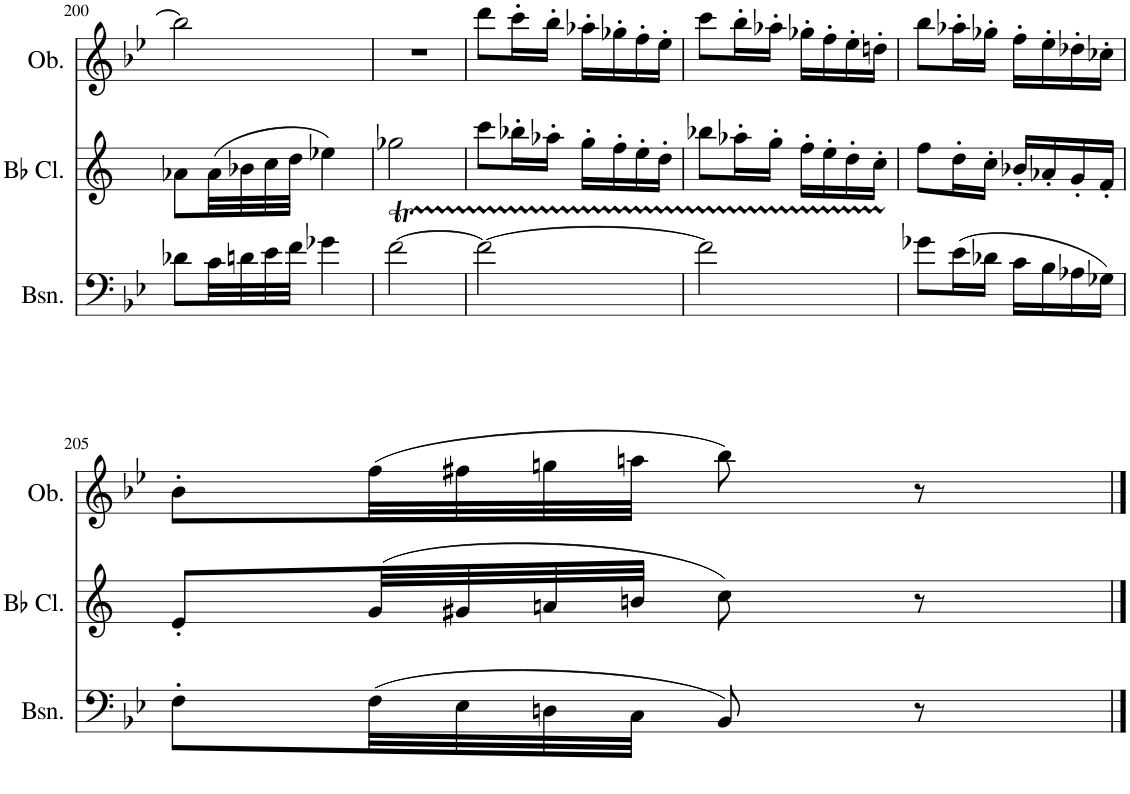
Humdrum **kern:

**kern	**kern	**kern
*part3	*part2	*part1
*staff3	*staff2	*staff1
*I"Bassoon	*I"Bb Clarinet	*I"Oboe
*I'Bsn.	*I'Bb Cl.	*I'Ob.
!!LO:PB:g=z
*clefF4	*clefG2	*clefG2
*	*Trd1c2	*
*k[b-e-]	*k[]	*k[b-e-]
*M2/4	*M2/4	*M2/4
=200	=200	=200
8d-X\L	8a-X\L	2bb-\]
32c\LL	(32a-\LL	.
32dn\	32b-X\	.
32e-\	32cc\	.
32f\JJJ	32dd\JJJ	.
4g-X\	4ee-X\)	.
=201	=201	=201
[2fT\	2gg-X\	2r
=202	=202	=202
2f\_	8ccc\L	8ddd\L
.	16bb-X'\L	16ccc'\L
.	16aa-X'\JJ	16bb-'\JJ
.	16gg'\LL	16aa-X'\LL
.	16ff'\	16gg-X'\
.	16ee'\	16ff'\
.	16dd'\JJ	16ee-'\JJ
=203	=203	=203
2fTTT\]	8bb-X\L	8ccc\L
.	16aa-X'\L	16bb-'\L
.	16gg'\JJ	16aa-X'\JJ
.	16ff'\LL	16gg-X'\LL
.	16ee'\	16ff'\
.	16dd'\	16ee-'\
.	16cc'\JJ	16ddn'\JJ
=204	=204	=204
8g-X\L	8ff\L	8bb-\L
(16e-\L	16dd'\L	16aa-X'\L
16d-X\JJ	16cc'\JJ	16gg-X'\JJ
16c\LL	16b-X'/LL	16ff'\LL
16B-\	16a-X'/	16ee-'\
16A-X\	16g'/	16dd-X'\
16G-X\JJ)	16f'/JJ	16cc-X'\JJ
!!LO:LB:g=z
=205	=205	=205
8F'\L	8e'/L	8b-'\L
(32F\LL	(32g/LL	(32ff\LL
32E-\	32g#X/	32ff#X\
32Dn\	32an/	32ggn\
32C\JJJ	32bn/JJJ	32aan\JJJ
8BB-/)	8cc\)	8bb-\)
8r	8r	8r
==	==	==
*-	*-	*-
